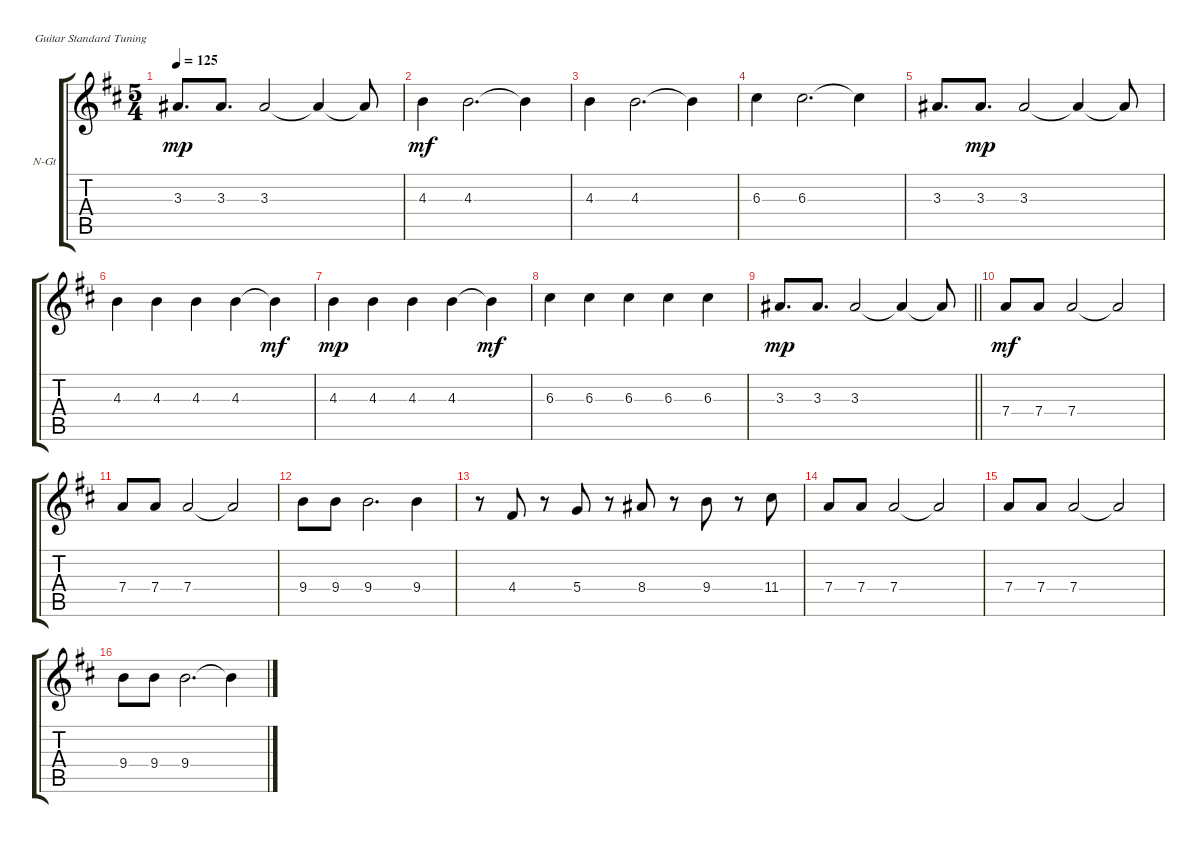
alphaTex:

\defaultSystemsLayout 4
\bracketExtendMode groupsimilarinstruments
\firstSystemTrackNameOrientation horizontal
\otherSystemsTrackNameOrientation horizontal
\track ("ГОЛОС СЛЕВА" "N-Gt") {instrument acousticguitarnylon}
\staff {score tabs}
\tuning (E4 B3 G3 D3 A2 E2)
\ts (5 4)
\tempo 125
\clef g2
\scale
0.333333
\ks bminor
3.3.8{d dy mp} 3.3.8{d} 3.3.2 3.3{t}.4 3.3{t}.8 |
\scale
0.333333 4.3.4{dy mf} 4.3.2{d} 4.3{t}.4 |
\scale
0.333333 4.3.4 4.3.2{d} 4.3{t}.4 |
\scale
0.333333 6.3.4 6.3.2{d} 6.3{t}.4 |
\scale
0.333333 3.3.8{d} 3.3.8{d dy mp} 3.3.2 3.3{t}.4 3.3{t}.8 |
\scale
0.333333 4.3.4 4.3.4 4.3.4 4.3.4 4.3{t}.4{dy mf} |
\scale
0.333333 4.3.4{dy mp} 4.3.4 4.3.4 4.3.4 4.3{t}.4{dy mf} |
\scale
0.333333 6.3.4 6.3.4 6.3.4 6.3.4 6.3.4 |
\scale
0.333333
\barLineRight lightlight
3.3.8{d dy mp} 3.3.8{d} 3.3.2 3.3{t}.4 3.3{t}.8 |
\scale
0.333333 7.4.8{dy mf} 7.4.8 7.4.2 7.4{t}.2 |
\scale
0.333333 7.4.8 7.4.8 7.4.2 7.4{t}.2 |
\scale
0.333333 9.4.8 9.4.8 9.4.2{d} 9.4.4 |
\scale
0.333333 r.8 4.4.8 r.8 5.4.8 r.8 8.4.8 r.8 9.4.8 r.8 11.4.8 |
\scale
0.333333 7.4.8 7.4.8 7.4.2 7.4{t}.2 |
\scale
0.333333 7.4.8 7.4.8 7.4.2 7.4{t}.2 |
\scale
0.333333 9.4.8 9.4.8 9.4.2{d} 9.4{t}.4
